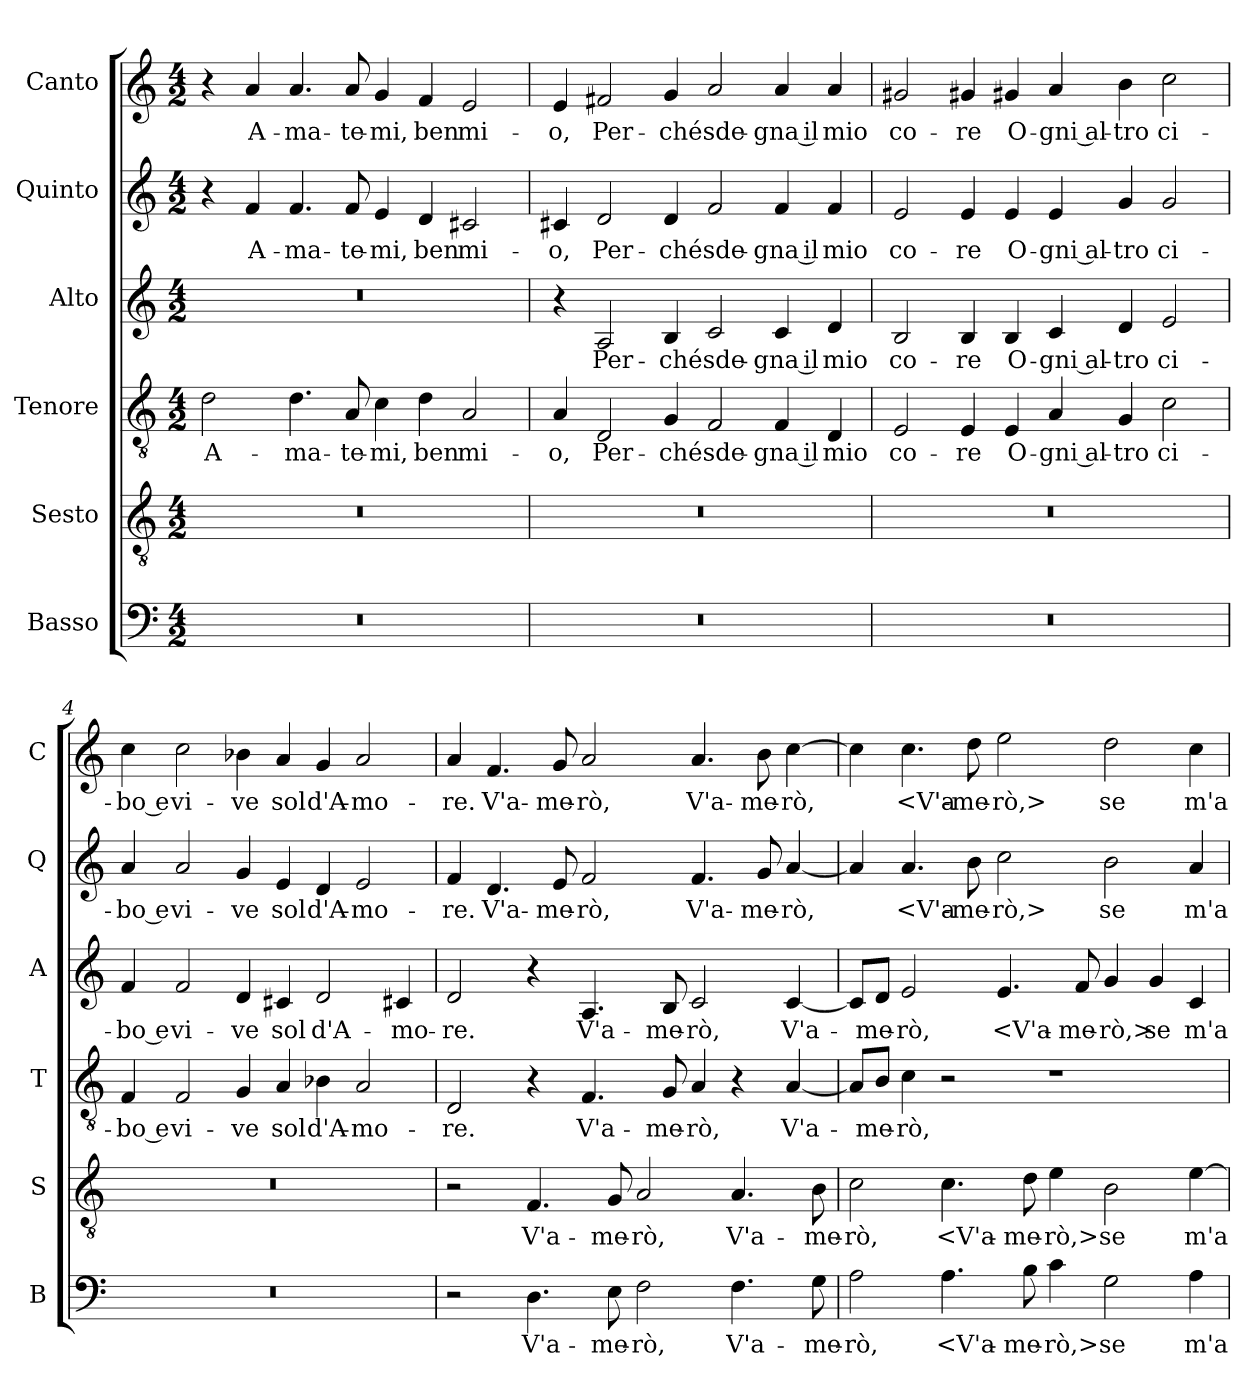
**kern	**text	**kern	**text	**kern	**text	**kern	**text	**kern	**text	**kern	**text
*part6	*part6	*part5	*part5	*part4	*part4	*part3	*part3	*part2	*part2	*part1	*part1
*staff6	*staff6	*staff5	*staff5	*staff4	*staff4	*staff3	*staff3	*staff2	*staff2	*staff1	*staff1
*I"Basso	*	*I"Sesto	*	*I"Tenore	*	*I"Alto	*	*I"Quinto	*	*I"Canto	*
*I'B	*	*I'S	*	*I'T	*	*I'A	*	*I'Q	*	*I'C	*
*clefF4	*	*clefGv2	*	*clefGv2	*	*clefG2	*	*clefG2	*	*clefG2	*
*k[]	*	*k[]	*	*k[]	*	*k[]	*	*k[]	*	*k[]	*
*a:	*	*a:	*	*a:	*	*a:	*	*a:	*	*a:	*
*M4/2	*	*M4/2	*	*M4/2	*	*M4/2	*	*M4/2	*	*M4/2	*
=1	=1	=1	=1	=1	=1	=1	=1	=1	=1	=1	=1
0r	.	0r	.	2d	A-	0r	.	4r	.	4r	.
.	.	.	.	.	.	.	.	4f	A-	4a	A-
.	.	.	.	4.d	-ma-	.	.	4.f	-ma-	4.a	-ma-
.	.	.	.	8A	-te-	.	.	8f	-te-	8a	-te-
.	.	.	.	4c	-mi,	.	.	4e	-mi,	4g	-mi,
.	.	.	.	4d	ben	.	.	4d	ben	4f	ben
.	.	.	.	2A	mi-	.	.	2c#X	mi-	2e	mi-
=2	=2	=2	=2	=2	=2	=2	=2	=2	=2	=2	=2
0r	.	0r	.	4A	-o,	4r	.	4c#X	-o,	4e	-o,
.	.	.	.	2D	Per-	2A	Per-	2d	Per-	2f#X	Per-
.	.	.	.	4G	-ché	4B	-ché	4d	-ché	4g	-ché
.	.	.	.	2F	sde-	2c	sde-	2f	sde-	2a	sde-
.	.	.	.	4F	-gna il	4c	-gna il	4f	-gna il	4a	-gna il
.	.	.	.	4D	mio	4d	mio	4f	mio	4a	mio
=3	=3	=3	=3	=3	=3	=3	=3	=3	=3	=3	=3
0r	.	0r	.	2E	co-	2B	co-	2e	co-	2g#X	co-
.	.	.	.	4E	-re	4B	-re	4e	-re	4g#X	-re
.	.	.	.	4E	O-	4B	O-	4e	O-	4g#X	O-
.	.	.	.	4A	-gni al-	4c	-gni al-	4e	-gni al-	4a	-gni al-
.	.	.	.	4G	-tro	4d	-tro	4g	-tro	4b	-tro
.	.	.	.	2c	ci-	2e	ci-	2g	ci-	2cc	ci-
=4	=4	=4	=4	=4	=4	=4	=4	=4	=4	=4	=4
0r	.	0r	.	4F	-bo e	4f	-bo e	4a	-bo e	4cc	-bo e
.	.	.	.	2F	vi-	2f	vi-	2a	vi-	2cc	vi-
.	.	.	.	4G	-ve	4d	-ve	4g	-ve	4b-X	-ve
.	.	.	.	4A	sol	4c#X	sol	4e	sol	4a	sol
.	.	.	.	4B-X	d'A-	2d	d'A-	4d	d'A-	4g	d'A-
.	.	.	.	2A	-mo-	.	.	2e	-mo-	2a	-mo-
.	.	.	.	.	.	4c#X	-mo-	.	.	.	.
=5	=5	=5	=5	=5	=5	=5	=5	=5	=5	=5	=5
2r	.	2r	.	2D	-re.	2d	-re.	4f	-re.	4a	-re.
.	.	.	.	.	.	.	.	4.d	V'a-	4.f	V'a-
4.D	V'a-	4.F	V'a-	4r	.	4r	.	.	.	.	.
.	.	.	.	.	.	.	.	8e	-me-	8g	-me-
.	.	.	.	4.F	V'a-	4.A	V'a-	2f	-rò,	2a	-rò,
8E	-me-	8G	-me-	.	.	.	.	.	.	.	.
2F	-rò,	2A	-rò,	.	.	.	.	.	.	.	.
.	.	.	.	8G	-me-	8B	-me-	.	.	.	.
.	.	.	.	4A	-rò,	2c	-rò,	4.f	V'a-	4.a	V'a-
4.F	V'a-	4.A	V'a-	4r	.	.	.	.	.	.	.
.	.	.	.	.	.	.	.	8g	-me-	8b	-me-
.	.	.	.	[4A	V'a-	[4c	V'a-	[4a	-rò,	[4cc	-rò,
8G	-me-	8B	-me-	.	.	.	.	.	.	.	.
=6	=6	=6	=6	=6	=6	=6	=6	=6	=6	=6	=6
2A	-rò,	2c	-rò,	8A/L]	.	8c/L]	.	4a]	.	4cc]	.
.	.	.	.	8B/J	-me-	8d/J	-me-	.	.	.	.
.	.	.	.	4c	-rò,	2e	-rò,	4.a	<V'a-	4.cc	<V'a-
4.A	<V'a-	4.c	<V'a-	2r	.	.	.	.	.	.	.
.	.	.	.	.	.	.	.	8b	-me-	8dd	-me-
.	.	.	.	.	.	4.e	<V'a-	2cc	-rò,>	2ee	-rò,>
8B	-me-	8d	-me-	.	.	.	.	.	.	.	.
4c	-rò,>	4e	-rò,>	1r	.	.	.	.	.	.	.
.	.	.	.	.	.	8f	-me-	.	.	.	.
2G	se	2B	se	.	.	4g	-rò,>	2b	se	2dd	se
.	.	.	.	.	.	4g	se	.	.	.	.
4A	m'a-	[4e	m'a-	.	.	4c	m'a-	4a	m'a-	4cc	m'a-
=	=	=	=	=	=	=	=	=	=	=	=
*-	*-	*-	*-	*-	*-	*-	*-	*-	*-	*-	*-
